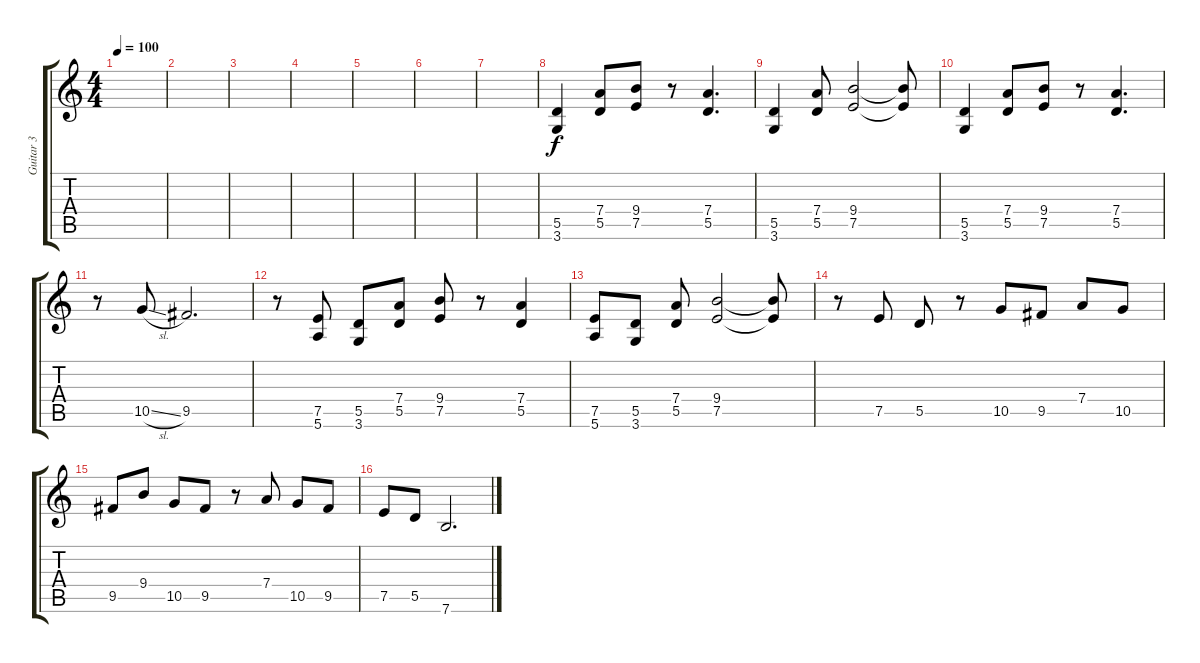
\track ("Guitar 3" "Guitar 3") {instrument acousticguitarsteel}
\staff {score tabs}
\tuning (E4 B3 G3 D3 A2 E2) {hide}
\ts (4 4)
\tempo 100
\clef g2
\ks c
|
|
|
|
|
|
|
(5.5 3.6).4 (7.4 5.5).8 (9.4 7.5).8 r.8 (7.4 5.5).4{d} |
(5.5 3.6).4 (7.4 5.5).8 (9.4 7.5).2 (9.4{t} 7.5{t}).8 |
(5.5 3.6).4 (7.4 5.5).8 (9.4 7.5).8 r.8 (7.4 5.5).4{d} |
r.8 10.5{sl}.8 9.5.2{d} |
r.8 (7.5 5.6).8 (5.5 3.6).8 (7.4 5.5).8 (9.4 7.5).8 r.8 (7.4 5.5).4 |
(7.5 5.6).8 (5.5 3.6).8 (7.4 5.5).8 (9.4 7.5).2 (9.4{t} 7.5{t}).8 |
r.8 7.5.8 5.5.8 r.8 10.5.8 9.5.8 7.4.8 10.5.8 |
9.5.8 9.4.8 10.5.8 9.5.8 r.8 7.4.8 10.5.8 9.5.8 |
7.5.8 5.5.8 7.6.2{d}
